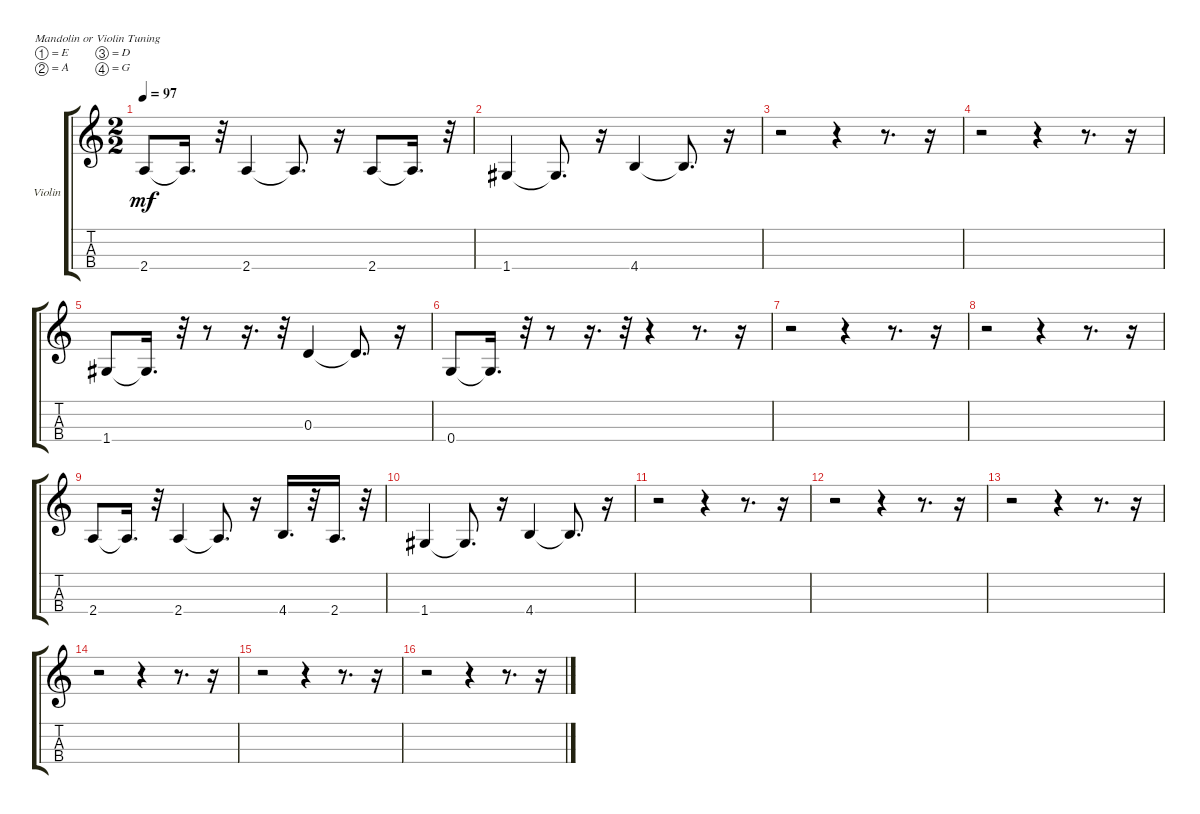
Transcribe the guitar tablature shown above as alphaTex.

\bracketExtendMode groupsimilarinstruments
\firstSystemTrackNameOrientation horizontal
\otherSystemsTrackNameOrientation horizontal
\track ("String 2" "Violin") {instrument violin}
\staff {score tabs}
\tuning (E5 A4 D4 G3)
\ts (2 2)
\tempo 97
\clef g2
\ks c
2.4.8{dy mf} 2.4{t}.16{d} r.32 2.4.4 2.4{t}.8{d} r.16 2.4.8 2.4{t}.16{d} r.32 |
1.4.4 1.4{t}.8{d} r.16 4.4.4 4.4{t}.8{d} r.16 |
r.2 r.4 r.8{d} r.16 |
r.2 r.4 r.8{d} r.16 |
1.4.8 1.4{t}.16{d} r.32 r.8 r.16{d} r.32 0.3.4 0.3{t}.8{d} r.16 |
0.4.8 0.4{t}.16{d} r.32 r.8 r.16{d} r.32 r.4 r.8{d} r.16 |
r.2 r.4 r.8{d} r.16 |
r.2 r.4 r.8{d} r.16 |
2.4.8 2.4{t}.16{d} r.32 2.4.4 2.4{t}.8{d} r.16 4.4.16{d} r.32 2.4.16{d} r.32 |
1.4.4 1.4{t}.8{d} r.16 4.4.4 4.4{t}.8{d} r.16 |
r.2 r.4 r.8{d} r.16 |
r.2 r.4 r.8{d} r.16 |
r.2 r.4 r.8{d} r.16 |
r.2 r.4 r.8{d} r.16 |
r.2 r.4 r.8{d} r.16 |
r.2 r.4 r.8{d} r.16
